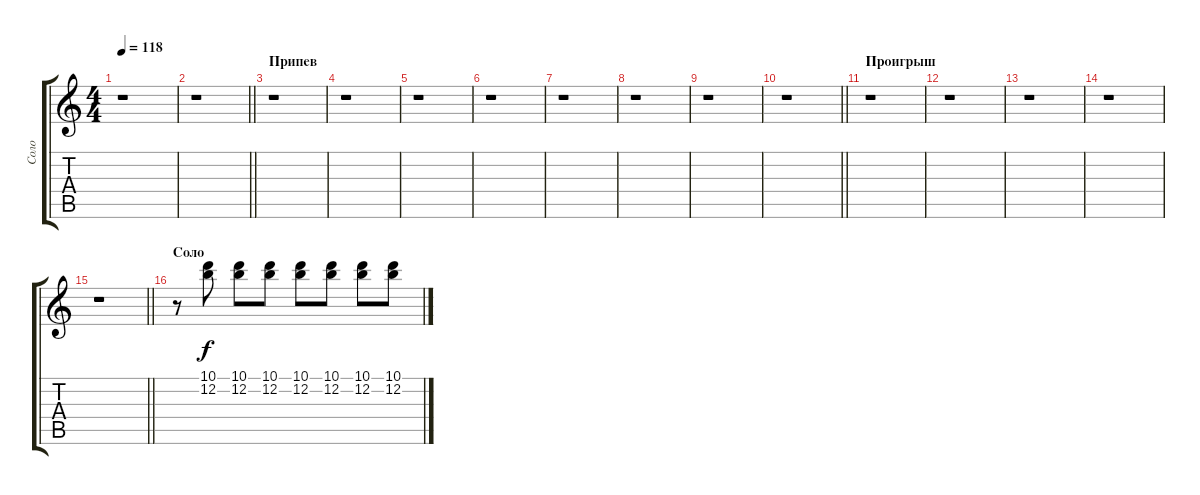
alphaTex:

\track ("Соло" "Соло") {instrument electricguitarclean}
\staff {score tabs}
\tuning (E4 B3 G3 D3 A2 E2) {hide}
\ts (4 4)
\tempo 118
\clef g2
\ks c
r.1{dy f} |
\barLineRight lightlight
r.1 |
\section ("" "Припев")
r.1 |
r.1 |
r.1 |
r.1 |
r.1 |
r.1 |
r.1 |
\barLineRight lightlight
r.1 |
\section ("" "Проигрыш")
r.1 |
r.1 |
r.1 |
r.1 |
\barLineRight lightlight
r.1 |
\section ("" "Соло")
r.8 (10.1 12.2).8 (10.1 12.2).8 (10.1 12.2).8 (10.1 12.2).8 (10.1 12.2).8 (10.1 12.2).8 (10.1 12.2).8
